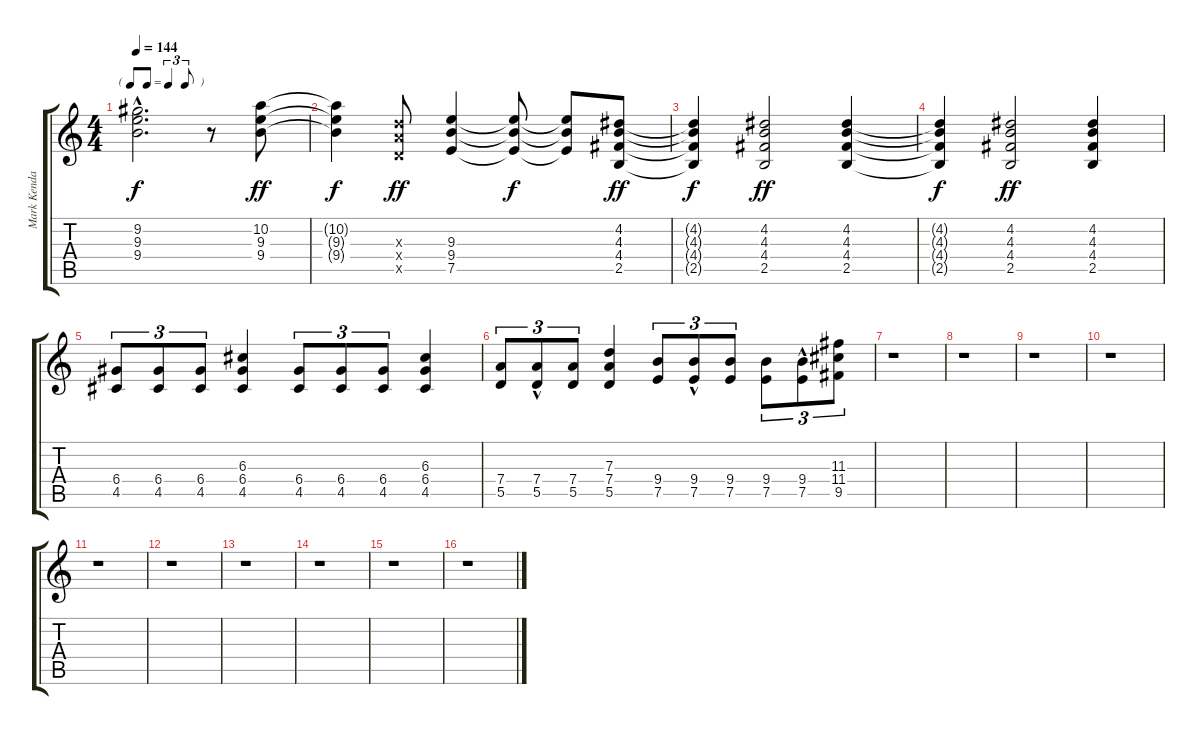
\track ("Mark Kendall (disto)" "Mark Kenda") {instrument distortionguitar}
\staff {score tabs}
\tuning (E4 B3 G3 D3 A2 E2) {hide}
\ts (4 4)
\tf triplet8th
\tempo 144
\clef g2
\ks c
(9.2{hac t} 9.3{hac t} 9.4{hac t}).2{d dy f} r.8 (10.2 9.3 9.4).8{dy ff} |
(10.2{t} 9.3{t} 9.4{t}).4{dy f} (7.3{x} 7.4{x} 5.5{x}).8{dy ff} (9.3 9.4 7.5).4 (9.3{t} 9.4{t} 7.5{t}).8{dy f} (9.3{t} 9.4{t} 7.5{t}).8 (4.2 4.3 4.4 2.5).8{dy ff} |
(4.2{t} 4.3{t} 4.4{t} 2.5{t}).4{dy f} (4.2 4.3 4.4 2.5).2{dy ff} (4.2 4.3 4.4 2.5).4 |
(4.2{t} 4.3{t} 4.4{t} 2.5{t}).4{dy f} (4.2 4.3 4.4 2.5).2{dy ff} (4.2 4.3 4.4 2.5).4 |
(6.4 4.5).8{tu (3 2)} (6.4 4.5).8{tu (3 2)} (6.4 4.5).8{tu (3 2)} (6.3 6.4 4.5).4 (6.4 4.5).8{tu (3 2)} (6.4 4.5).8{tu (3 2)} (6.4 4.5).8{tu (3 2)} (6.3 6.4 4.5).4 |
(7.4 5.5).8{tu (3 2)} (7.4{hac} 5.5).8{tu (3 2)} (7.4 5.5).8{tu (3 2)} (7.3 7.4 5.5).4 (9.4 7.5).8{tu (3 2)} (9.4{hac} 7.5).8{tu (3 2)} (9.4 7.5).8{tu (3 2)} (9.4 7.5).8{tu (3 2)} (9.4{hac} 7.5).8{tu (3 2)} (11.3 11.4 9.5).8{tu (3 2)} |
r.1 |
r.1 |
r.1 |
r.1 |
r.1 |
r.1 |
r.1 |
r.1 |
r.1 |
r.1
